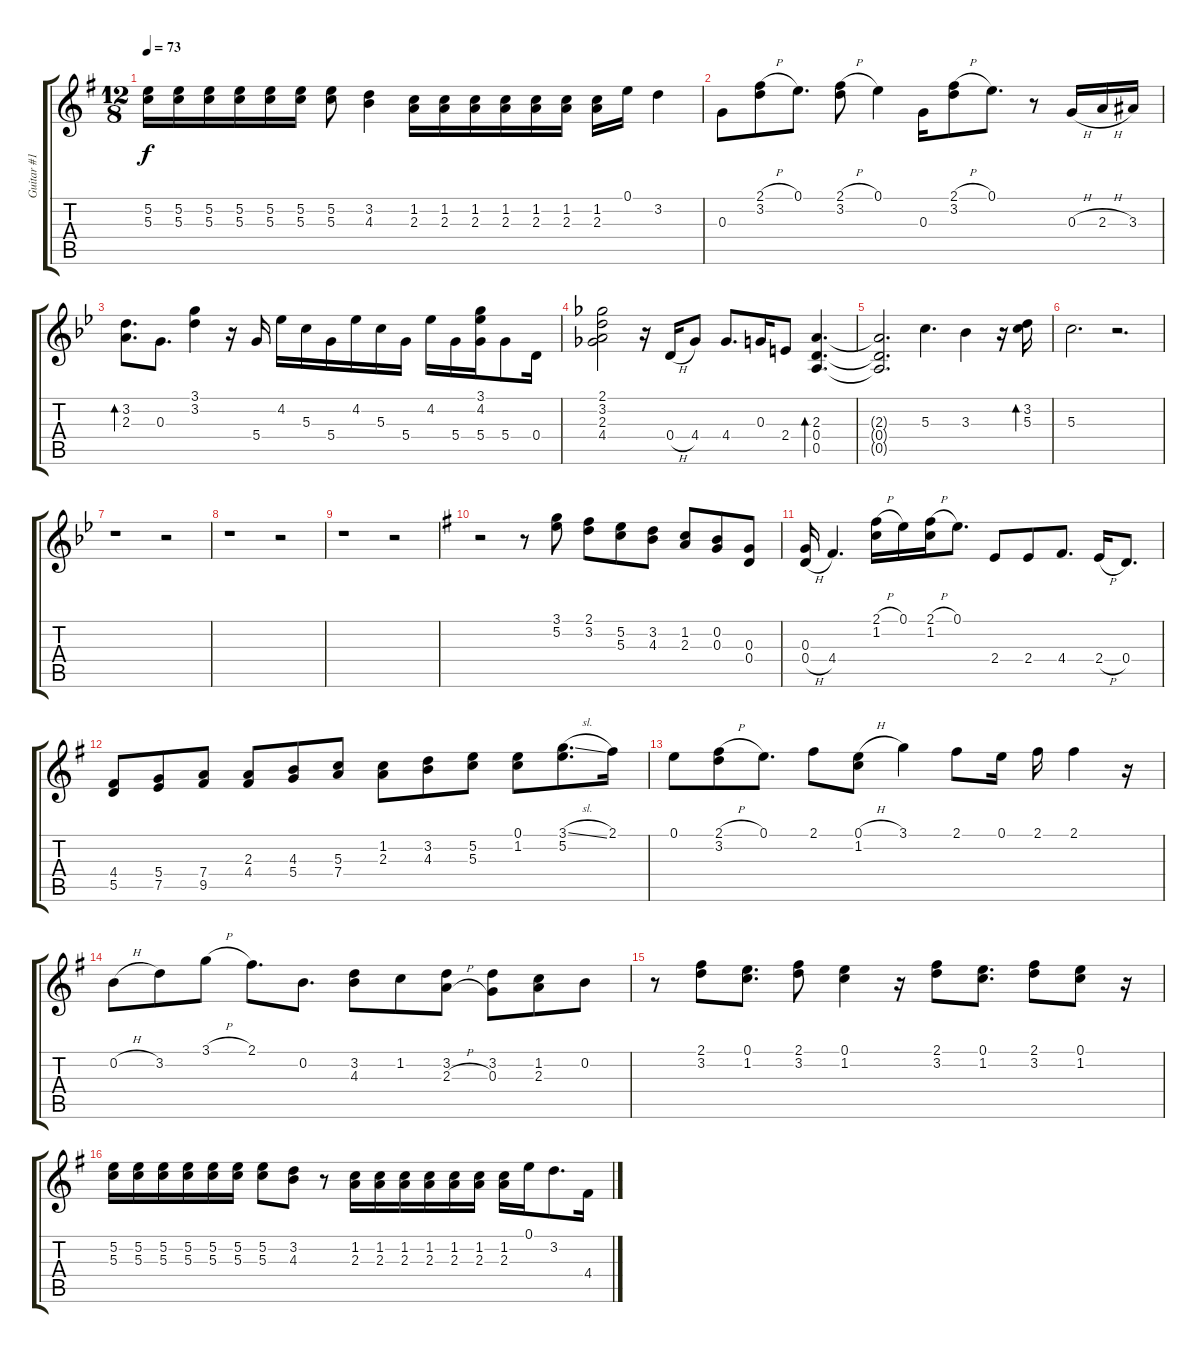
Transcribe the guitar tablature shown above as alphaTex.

\track ("Guitar #1" "Guitar #1") {instrument acousticguitarnylon}
\staff {score tabs}
\tuning (E4 B3 G3 D3 A2 E2) {hide}
\ts (12 8)
\tempo 73
\clef g2
\ks g
(5.2 5.3).16{dy f} (5.2 5.3).16 (5.2 5.3).16 (5.2 5.3).16 (5.2 5.3).16 (5.2 5.3).16 (5.2 5.3).8 (3.2 4.3).4 (1.2 2.3).16 (1.2 2.3).16 (1.2 2.3).16 (1.2 2.3).16 (1.2 2.3).16 (1.2 2.3).16 (1.2 2.3).16 0.1.16 3.2.4 |
0.3.8 (2.1{h} 3.2).8 0.1.8{d} (2.1{h} 3.2).8 0.1.4 0.3.16 (2.1{h} 3.2).8 0.1.8{d} r.8 0.3{h}.16 2.3{h}.16 3.3.16 |
\ks bb
(3.2 2.3).8{d bd 60} 0.3.8{d} (3.1 3.2).4 r.16 5.4.16 4.2.16 5.3.16 5.4.16 4.2.16 5.3.16 5.4.16 4.2.16 5.4.16 (3.1 4.2 5.4).16 5.4.8 0.4.16 |
(2.1 3.2 2.3 4.4).2 r.16 0.4{h}.16 4.4.8 4.4.8{d} 0.3.16 2.4.8 (2.3 0.4 0.5).4{d bd 60} |
(2.3{t} 0.4{t} 0.5{t}).2{d} 5.3.4{d} 3.3.4 r.16 (3.2 5.3).16{bd 60} |
5.3.2{d} r.2{d} |
r.1 r.2 |
r.1 r.2 |
r.1 r.2 |
\ks g
r.2 r.8 (3.1 5.2).8 (2.1 3.2).8 (5.2 5.3).8 (3.2 4.3).8 (1.2 2.3).8 (0.2 0.3).8 (0.3 0.4).8 |
(0.3 0.4{h}).16 4.4.4{d} (2.1{h} 1.2).16 0.1.16 (2.1{h} 1.2).16 0.1.8{d} 2.4.8 2.4.8 4.4.8{d} 2.4{h}.16 0.4.8{d} |
(4.4 5.5).8 (5.4 7.5).8 (7.4 9.5).8 (2.3 4.4).8 (4.3 5.4).8 (5.3 7.4).8 (1.2 2.3).8 (3.2 4.3).8 (5.2 5.3).8 (0.1 1.2).8 (3.1{sl} 5.2).8{d} 2.1.16 |
0.1.8 (2.1{h} 3.2).8 0.1.8{d} 2.1.8 (0.1{h} 1.2).8 3.1.4 2.1.8 0.1.16 2.1.16 2.1.4 r.16 |
0.2{h}.8 3.2.8 3.1{h}.8 2.1.8{d} 0.2.8{d} (3.2 4.3).8 1.2.8 (3.2 2.3{h}).8 (3.2 0.3).8 (1.2 2.3).8 0.2.8 |
r.8 (2.1 3.2).8 (0.1 1.2).8{d} (2.1 3.2).8 (0.1 1.2).4 r.16 (2.1 3.2).8 (0.1 1.2).8{d} (2.1 3.2).8 (0.1 1.2).8 r.16 |
(5.2 5.3).16 (5.2 5.3).16 (5.2 5.3).16 (5.2 5.3).16 (5.2 5.3).16 (5.2 5.3).16 (5.2 5.3).8 (3.2 4.3).8 r.8 (1.2 2.3).16 (1.2 2.3).16 (1.2 2.3).16 (1.2 2.3).16 (1.2 2.3).16 (1.2 2.3).16 (1.2 2.3).16 0.1.16 3.2.8{d} 4.4.16
